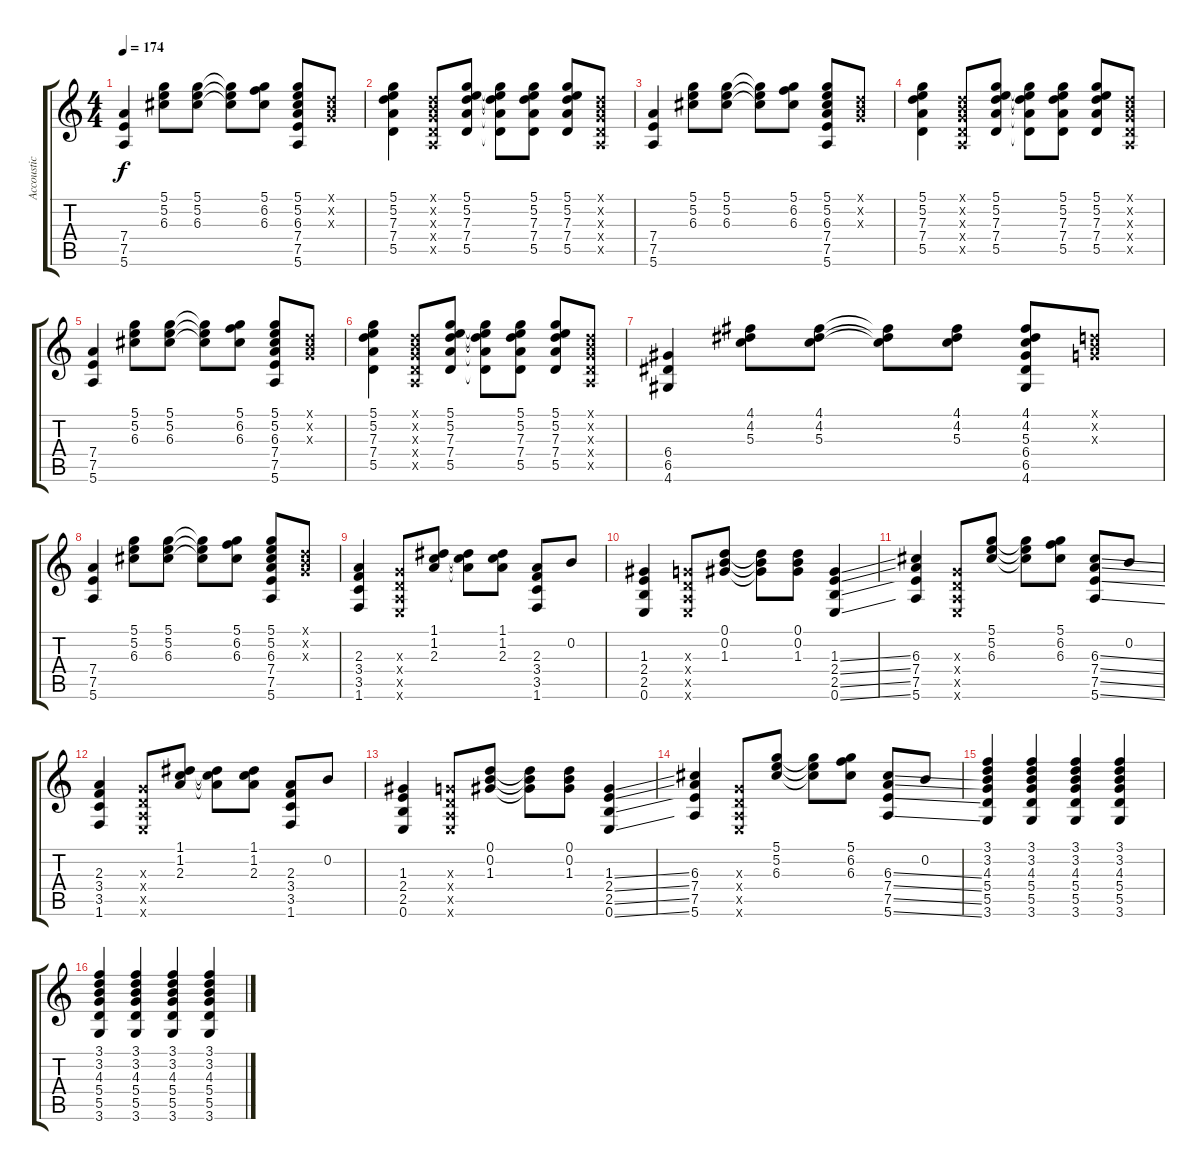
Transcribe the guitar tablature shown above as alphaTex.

\track ("Accoustic" "Accoustic") {instrument acousticguitarsteel}
\staff {score tabs}
\tuning (D4 B3 G3 D3 A2 E2) {hide}
\ts (4 4)
\tempo 174
\clef g2
\ks c
(7.4 7.5 5.6).4{dy f} (5.1 5.2 6.3).8 (5.1 5.2 6.3).8 (5.1{t} 5.2{t} 6.3{t}).8 (5.1 6.2 6.3).8 (5.1 5.2 6.3 7.4 7.5 5.6).8 (0.1{x} 0.2{x} 0.3{x}).8 |
(5.1 5.2 7.3 7.4 5.5).4 (0.1{x} 0.2{x} 0.3{x} 0.4{x} 0.5{x}).8 (5.1 5.2 7.3 7.4 5.5).8 (5.1{t} 5.2{t} 7.3{t} 7.4{t} 5.5{t}).8 (5.1 5.2 7.3 7.4 5.5).8 (5.1 5.2 7.3 7.4 5.5).8 (0.1{x} 0.2{x} 0.3{x} 0.4{x} 0.5{x}).8 |
(7.4 7.5 5.6).4 (5.1 5.2 6.3).8 (5.1 5.2 6.3).8 (5.1{t} 5.2{t} 6.3{t}).8 (5.1 6.2 6.3).8 (5.1 5.2 6.3 7.4 7.5 5.6).8 (0.1{x} 0.2{x} 0.3{x}).8 |
(5.1 5.2 7.3 7.4 5.5).4 (0.1{x} 0.2{x} 0.3{x} 0.4{x} 0.5{x}).8 (5.1 5.2 7.3 7.4 5.5).8 (5.1{t} 5.2{t} 7.3{t} 7.4{t} 5.5{t}).8 (5.1 5.2 7.3 7.4 5.5).8 (5.1 5.2 7.3 7.4 5.5).8 (0.1{x} 0.2{x} 0.3{x} 0.4{x} 0.5{x}).8 |
(7.4 7.5 5.6).4 (5.1 5.2 6.3).8 (5.1 5.2 6.3).8 (5.1{t} 5.2{t} 6.3{t}).8 (5.1 6.2 6.3).8 (5.1 5.2 6.3 7.4 7.5 5.6).8 (0.1{x} 0.2{x} 0.3{x}).8 |
(5.1 5.2 7.3 7.4 5.5).4 (0.1{x} 0.2{x} 0.3{x} 0.4{x} 0.5{x}).8 (5.1 5.2 7.3 7.4 5.5).8 (5.1{t} 5.2{t} 7.3{t} 7.4{t} 5.5{t}).8 (5.1 5.2 7.3 7.4 5.5).8 (5.1 5.2 7.3 7.4 5.5).8 (0.1{x} 0.2{x} 0.3{x} 0.4{x} 0.5{x}).8 |
(6.4 6.5 4.6).4 (4.1 4.2 5.3).8 (4.1 4.2 5.3).8 (4.1{t} 4.2{t} 5.3{t}).8 (4.1 4.2 5.3).8 (4.1 4.2 5.3 6.4 6.5 4.6).8 (0.1{x} 0.2{x} 0.3{x}).8 |
(7.4 7.5 5.6).4 (5.1 5.2 6.3).8 (5.1 5.2 6.3).8 (5.1{t} 5.2{t} 6.3{t}).8 (5.1 6.2 6.3).8 (5.1 5.2 6.3 7.4 7.5 5.6).8 (0.1{x} 0.2{x} 0.3{x}).8 |
(2.3 3.4 3.5 1.6).4 (0.3{x} 0.4{x} 0.5{x} 0.6{x}).8 (1.1 1.2 2.3).8 (1.1{t} 1.2{t} 2.3{t}).8 (1.1 1.2 2.3).8 (2.3 3.4 3.5 1.6).8 0.2.8 |
(1.3 2.4 2.5 0.6).4 (0.3{x} 0.4{x} 0.5{x} 0.6{x}).8 (0.1 0.2 1.3).8 (0.1{t} 0.2{t} 1.3{t}).8 (0.1 0.2 1.3).8 (1.3{ss} 2.4{ss} 2.5{ss} 0.6{ss}).4 |
(6.3 7.4 7.5 5.6).4 (0.3{x} 0.4{x} 0.5{x} 0.6{x}).8 (5.1 5.2 6.3).8 (5.1{t} 5.2{t} 6.3{t}).8 (5.1 6.2 6.3).8 (6.3{ss} 7.4{ss} 7.5{ss} 5.6{ss}).8 0.2.8 |
(2.3 3.4 3.5 1.6).4 (0.3{x} 0.4{x} 0.5{x} 0.6{x}).8 (1.1 1.2 2.3).8 (1.1{t} 1.2{t} 2.3{t}).8 (1.1 1.2 2.3).8 (2.3 3.4 3.5 1.6).8 0.2.8 |
(1.3 2.4 2.5 0.6).4 (0.3{x} 0.4{x} 0.5{x} 0.6{x}).8 (0.1 0.2 1.3).8 (0.1{t} 0.2{t} 1.3{t}).8 (0.1 0.2 1.3).8 (1.3{ss} 2.4{ss} 2.5{ss} 0.6{ss}).4 |
(6.3 7.4 7.5 5.6).4 (0.3{x} 0.4{x} 0.5{x} 0.6{x}).8 (5.1 5.2 6.3).8 (5.1{t} 5.2{t} 6.3{t}).8 (5.1 6.2 6.3).8 (6.3{ss} 7.4{ss} 7.5{ss} 5.6{ss}).8 0.2.8 |
(3.1 3.2 4.3 5.4 5.5 3.6).4 (3.1 3.2 4.3 5.4 5.5 3.6).4 (3.1 3.2 4.3 5.4 5.5 3.6).4 (3.1 3.2 4.3 5.4 5.5 3.6).4 |
(3.1 3.2 4.3 5.4 5.5 3.6).4 (3.1 3.2 4.3 5.4 5.5 3.6).4 (3.1 3.2 4.3 5.4 5.5 3.6).4 (3.1 3.2 4.3 5.4 5.5 3.6).4
